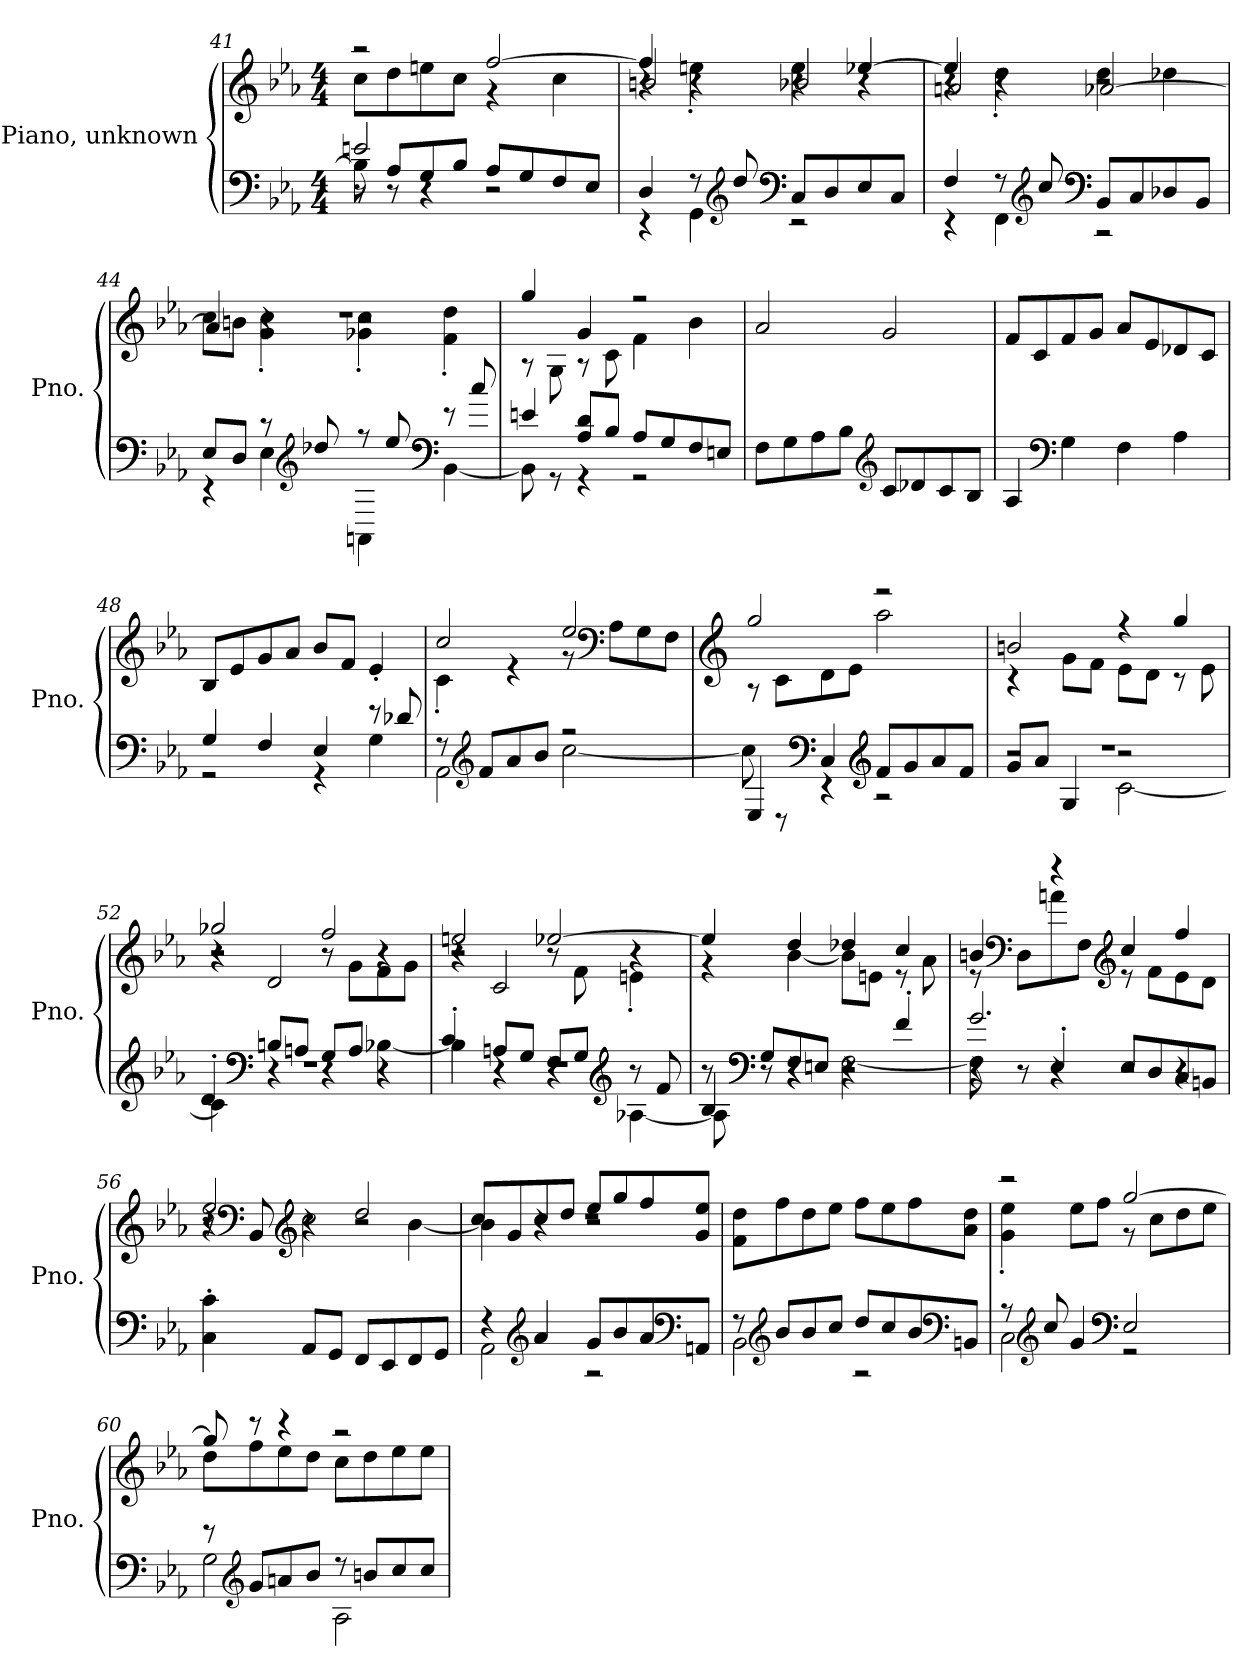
**kern	**kern
*part1	*part1
*staff2	*staff1
*I"Piano, unknown	*
*I'Pno.	*
*clefF4	*clefG2
*k[b-e-a-]	*k[b-e-a-]
*M4/4	*M4/4
=41	=41
*^	*^
*	*^	*	*
2en/	8B-\]	8r	2r	8cc\L
.	8r	8A-/L	.	8dd\
.	4r	8G/	.	8een\
.	.	8B-/J	.	8cc\J
2r	2r	8A-/L	[2ff/	4r
.	.	8G/	.	.
.	.	8F/	.	4cc\
.	.	8E-/J	.	.
*	*v	*v	*	*
!!LO:LB:g=z
=42	=42	=42	=42
*	*	*	*^
4D/	4r	4ff/]	4r	2bn/
8r	4GG\	4r	4een'\	.
*clefG2	*	*	*	*
8dd/	.	.	.	.
*clefF4	*	*	*	*
8C/L	2r	4r	4ee\	2b-X/
8D/	.	.	.	.
8E-/	.	[4ee-X/	4r	.
8C/J	.	.	.	.
=43	=43	=43	=43	=43
4F/	4r	4ee-/]	4r	2an/
8r	4FF\	4r	4dd'\	.
*clefG2	*	*	*	*
8cc/	.	.	.	.
*clefF4	*	*	*	*
8BB-/L	2r	2r	4dd\	[2a-X/
8C/	.	.	.	.
8D-X/	.	.	4dd-X\	.
8BB-/J	.	.	.	.
=44	=44	=44	=44	=44
8E-/L	4r	1r	8cc\L	4a-/]
8D/J	.	.	8bn\J	.
8r	4E-\	.	4g\' 4cc\'	4r
*clefG2	*	*	*	*
8dd-X/	.	.	.	.
8r	4AAn\	.	4g-X\' 4cc\'	2r
8ee-/	.	.	.	.
*clefF4	*	*	*	*
8r	[4BB-\	.	4f\' 4dd\'	.
8cc/	.	.	.	.
*	*	*	*v	*v
!!LO:PB:g=z
=45	=45	=45	=45
4en/	8BB-\]	4gg/	8r
.	8r	.	8G\
8A-/ 8d/L	4r	4g/	8r
8B-/J	.	.	8c\
8A-/L	2r	2r	4f\
8G/	.	.	.
8F/	.	.	4b-\
8En/J	.	.	.
*v	*v	*	*
*	*v	*v
=46	=46
8F\L	2a-/
8G\	.
8A-\	.
8B-\J	.
*clefG2	*
8c/L	2g/
8d-X/	.
8c/	.
8B-/J	.
=47	=47
4A-/	8f/L
.	8c/
*clefF4	*
4G\	8f/
.	8g/J
4F\	8a-/L
.	8e-/
4A-\	8d-X/
.	8c/J
=48	=48
*^	*
4G/	2r	8B-/L
.	.	8e-/
4F/	.	8g/
.	.	8a-/J
4E-/	4r	8b-/L
.	.	8f/J
8r	4G\	4e-'/
8d-X/	.	.
!!LO:LB:g=z
=49	=49	=49
*	*	*^
8r	2AA-\	2cc/	4c'\
*clefG2	*	*	*
8f/L	.	.	.
8a-/	.	.	4r
8b-/J	.	.	.
2r	[2cc\	2ee-/	8r
*	*	*clefF4	*
.	.	.	8A-\L
.	.	.	8G\
.	.	.	8F\J
=50	=50	=50	=50
*	*	*clefG2	*
4E-/	8cc\]	2gg/	8r
.	8r	.	8c\L
*clefF4	*	*	*
4C/	4r	.	8d\
.	.	.	8e-\J
*clefG2	*	*	*
8f/L	2r	2r	2aa-\
8g/	.	.	.
8a-/	.	.	.
8f/J	.	.	.
=51	=51	=51	=51
*	*^	*	*
1r	2r	8g/L	2bn/	4r
.	.	8a-/J	.	.
.	.	4G/	.	8g\L
.	.	.	.	8f\J
.	[2c\	2r	4r	8e-\L
.	.	.	.	8d\J
.	.	.	4gg/	8r
.	.	.	.	8e-\
!!LO:LB:g=z
=52	=52	=52	=52	=52
*	*	*	*	*^
1r	4c\]	4d'/	2gg-X/	2r	4r
*clefF4	*	*	*	*	*
.	4r	8Bn/L	.	.	2d/
.	.	8An/J	.	.	.
.	4r	8G/L	2ff/	8r	.
.	.	8A/J	.	8g\L	.
.	[4B-X\	4r	.	8f\	4r
.	.	.	.	8g\J	.
=53	=53	=53	=53	=53	=53
1r	4B-\]	4c'/	2een/	2r	4r
.	4r	8An/L	.	.	2c/
.	.	8G/J	.	.	.
.	4r	8F/L	[2ee-X/	8r	.
.	.	8G/J	.	8f\	.
*clefG2	*	*	*	*	*
.	[4A-X\	8r	.	4en'\	4r
.	.	8f/	.	.	.
*	*	*	*	*v	*v
=54	=54	=54	=54	=54
4B-/	8A-\]	8r	4ee-/]	4r
*clefF4	*	*	*	*
.	8r	8G/L	.	.
4r	4r	8F/	4dd/	[4b-\
.	.	8En/J	.	.
2r	[2F\	4r	4dd-X/	8b-\L]
.	.	.	.	8en\J
.	.	4f'/	4cc/	8r
.	.	.	.	8a-\
!!LO:LB:g=z	!!
=55	=55	=55	=55	=55
2.g/	8F\]	4r	4bn/	8r
*	*	*	*clefF4	*
.	8r	.	.	8D\L
.	4r	4E-'/	4r	8an\
.	.	.	.	8F\J
*	*	*	*clefG2	*
.	2r	8E-/L	4cc/	8r
.	.	8D/	.	8f\L
4r	.	8C/	4ff/	8e-\
.	.	8BBn/J	.	8d\J
*v	*v	*v	*	*
=56	=56	=56
*	*	*^
4C\' 4c\'	2ee-/	4r	8r
*	*clefF4	*	*
.	.	.	8BB-/
*	*clefG2	*	*
8AA-/L	.	2cc\	4r
8GG/J	.	.	.
8FF/L	2dd/	.	2r
8EE-/	.	.	.
8FF/	.	[4b-\	.
8GG/J	.	.	.
=57	=57	=57	=57
*^	*	*	*
4r	2AA-\	1r	4b-\]	8cc/L
.	.	.	.	8g/
*clefG2	*	*	*	*
4a-/	.	.	4r	8cc/
.	.	.	.	8dd/J
8g/L	2r	.	2r	8ee-/L
8b-/	.	.	.	8gg/
8a-/	.	.	.	8ff/
*clefF4	*	*	*	*
8AAn/J	.	.	.	8g/ 8ee-/J
*	*	*v	*v	*v
!!LO:LB:g=z
=58	=58	=58
8r	2BB-\	8f\ 8dd\L
*clefG2	*	*
8b-/L	.	8ff\
8b-/	.	8dd\
8cc/J	.	8ee-\J
8dd/L	2r	8ff\L
8cc/	.	8ee-\
8b-/	.	8ff\
*clefF4	*	*
8BBn/J	.	8a-\ 8dd\J
=59	=59	=59
*	*	*^
8r	2C\	2r	4g\' 4ee-\'
*clefG2	*	*	*
8cc/	.	.	.
4g/	.	.	8ee-\L
.	.	.	8ff\J
*clefF4	*	*	*
2E-/	2r	[2gg/	8r
.	.	.	8cc\L
.	.	.	8dd\
.	.	.	8ee-\J
=60	=60	=60	=60
8r	2G\	8gg/]	8dd\L
*clefG2	*	*	*
8g/L	.	8r	8ff\
8an/	.	4r	8ee-\
8b-/J	.	.	8dd\J
8r	2A-\	2r	8cc\L
8bn/L	.	.	8dd\
8cc/	.	.	8ee-\
8cc/J	.	.	8ee-\J
*v	*v	*	*
*	*v	*v
=	=
*-	*-
